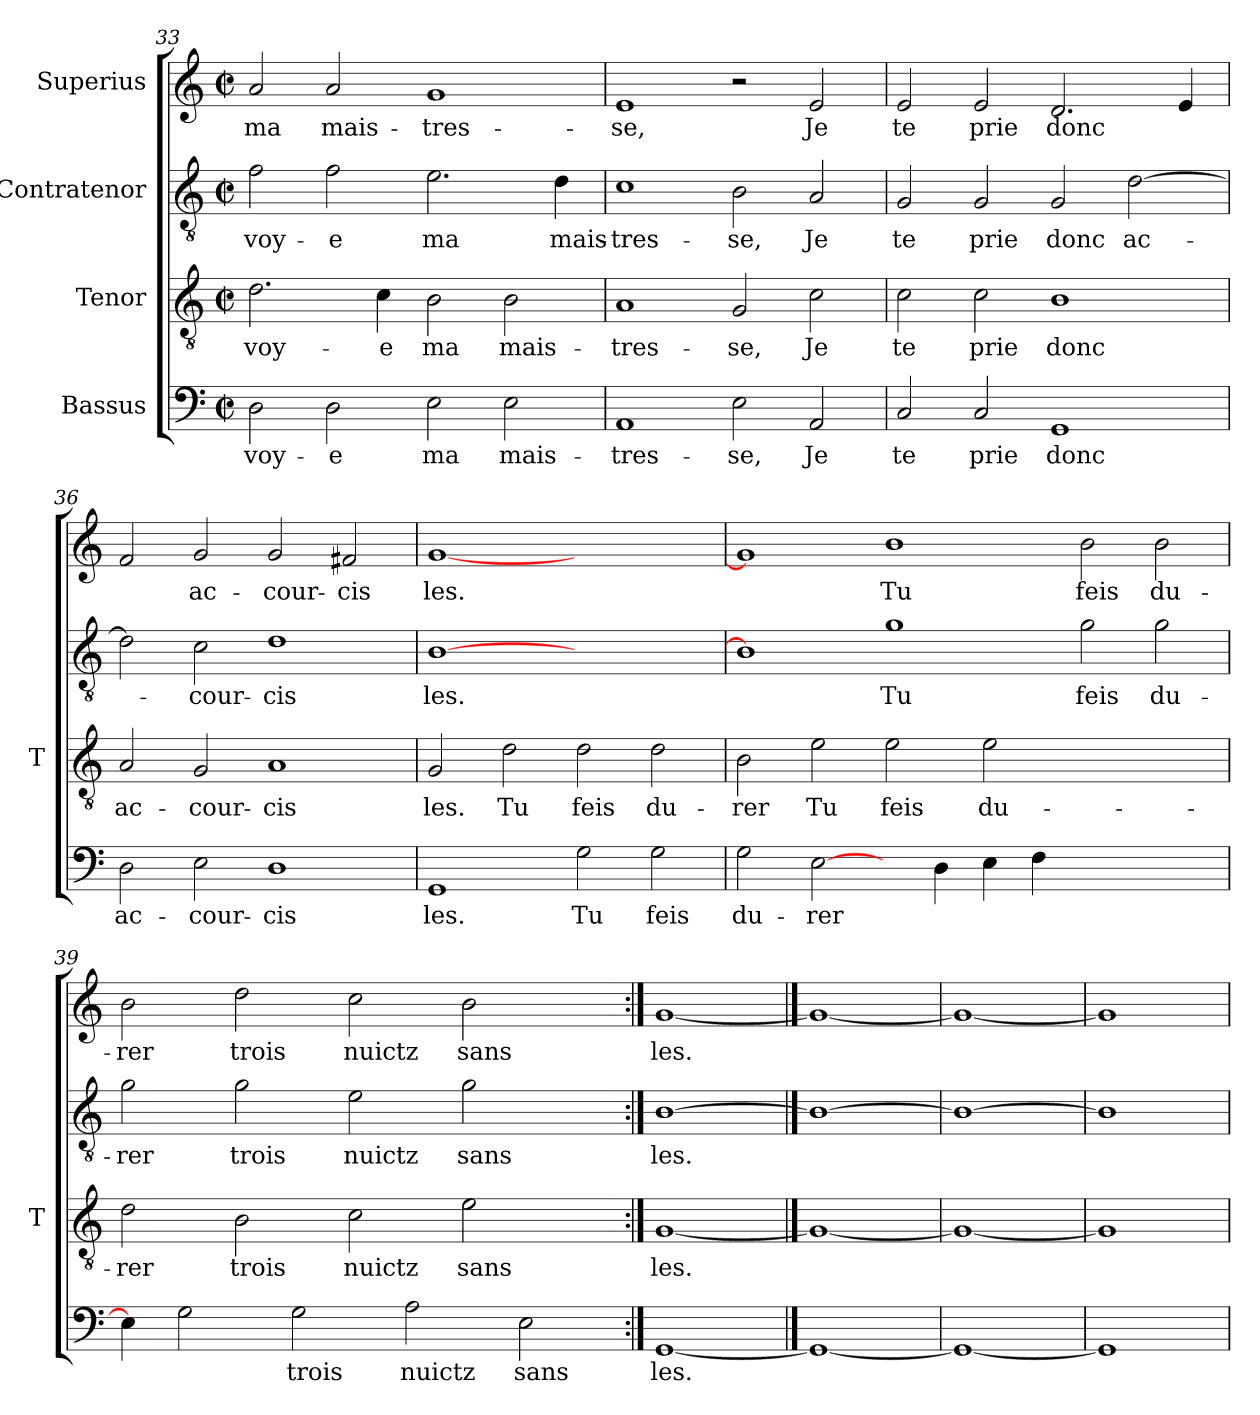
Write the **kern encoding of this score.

**kern	**text	**kern	**text	**kern	**text	**kern	**text
*part4	*part4	*part3	*part3	*part2	*part2	*part1	*part1
*staff4	*staff4	*staff3	*staff3	*staff2	*staff2	*staff1	*staff1
*I"Bassus	*	*I"Tenor	*	*I"Contratenor	*	*I"Superius	*
*	*	*I'T	*	*	*	*	*
*clefF4	*	*clefGv2	*	*clefGv2	*	*clefG2	*
*k[]	*	*k[]	*	*k[]	*	*k[]	*
*C:	*	*C:	*	*C:	*	*C:	*
*M2/2	*	*M2/2	*	*M2/2	*	*M2/2	*
*met(c|)	*	*met(c|)	*	*met(c|)	*	*met(c|)	*
=33	=33	=33	=33	=33	=33	=33	=33
2D	voy-	2.d	voy-	2f	voy-	2a	-ma
2D	-e	.	.	2f	-e	2a	mais-
.	.	4c	-e	.	.	.	.
2E	-ma	2B	-ma	2.e	-ma	1g	tres-
2E	mais-	2B	mais-	.	.	.	.
.	.	.	.	4d	mais-	.	.
=34	=34	=34	=34	=34	=34	=34	=34
1AA	tres-	1A	tres-	1c	tres-	1e	-se,
2E	-se,	2G	-se,	2B	-se,	2r	.
2AA	-Je	2c	-Je	2A	-Je	2e	-Je
!!LO:LB:g=z
=35	=35	=35	=35	=35	=35	=35	=35
2C	-te	2c	-te	2G	-te	2e	-te
2C	-prie	2c	-prie	2G	-prie	2e	-prie
1GG	-donc	1B	-donc	2G	-donc	2.d	-donc
.	.	.	.	[2d	ac-	.	.
.	.	.	.	.	.	4e	.
=36	=36	=36	=36	=36	=36	=36	=36
2D	ac-	2A	ac-	2d]	.	2f	.
2E	cour-	2G	cour-	2c	cour-	2g	ac-
1D	-cis	1A	-cis	1d	-cis	2g	cour-
.	.	.	.	.	.	2f#X	-cis
=37	=37	=37	=37	=37	=37	=37	=37
1GG	-les.	2G	-les.	[1B	-les.	[1g	-les.
.	.	2d	-Tu	.	.	.	.
2G	-Tu	2d	-feis	1ryy	.	1ryy	.
2G	-feis	2d	du-	.	.	.	.
=38	=38	=38	=38	=38	=38	=38	=38
2G	du-	2B	-rer	1B]	.	1g]	.
[2E	-rer	2e	-Tu	.	.	.	.
4ryy	.	2e	-feis	1g	-Tu	1b	-Tu
4D	.	.	.	.	.	.	.
4E	.	2e	du-	.	.	.	.
4F	.	.	.	.	.	.	.
1ryy	.	1ryy	.	2g	-feis	2b	-feis
.	.	.	.	2g	du-	2b	du-
=39	=39	=39	=39	=39	=39	=39	=39
4E]	.	2d	-rer	2g	-rer	2b	-rer
2G	.	.	.	.	.	.	.
.	.	2B	-trois	2g	-trois	2dd	-trois
2G	-trois	.	.	.	.	.	.
.	.	2c	-nuictz	2e	-nuictz	2cc	-nuictz
2A	-nuictz	.	.	.	.	.	.
.	.	2e	-sans	2g	-sans	2b	-sans
2E	-sans	.	.	.	.	.	.
.	.	4ryy	.	4ryy	.	4ryy	.
=40:|!	=40:|!	=40:|!	=40:|!	=40:|!	=40:|!	=40:|!	=40:|!
[1GG	-les.	[1G	-les.	[1B	-les.	[1g	-les.
==41	==41	==41	==41	==41	==41	==41	==41
1GG_	.	1G_	.	1B_	.	1g_	.
=42	=42	=42	=42	=42	=42	=42	=42
1GG_	.	1G_	.	1B_	.	1g_	.
=43	=43	=43	=43	=43	=43	=43	=43
1GG]	.	1G]	.	1B]	.	1g]	.
=	=	=	=	=	=	=	=
*-	*-	*-	*-	*-	*-	*-	*-
